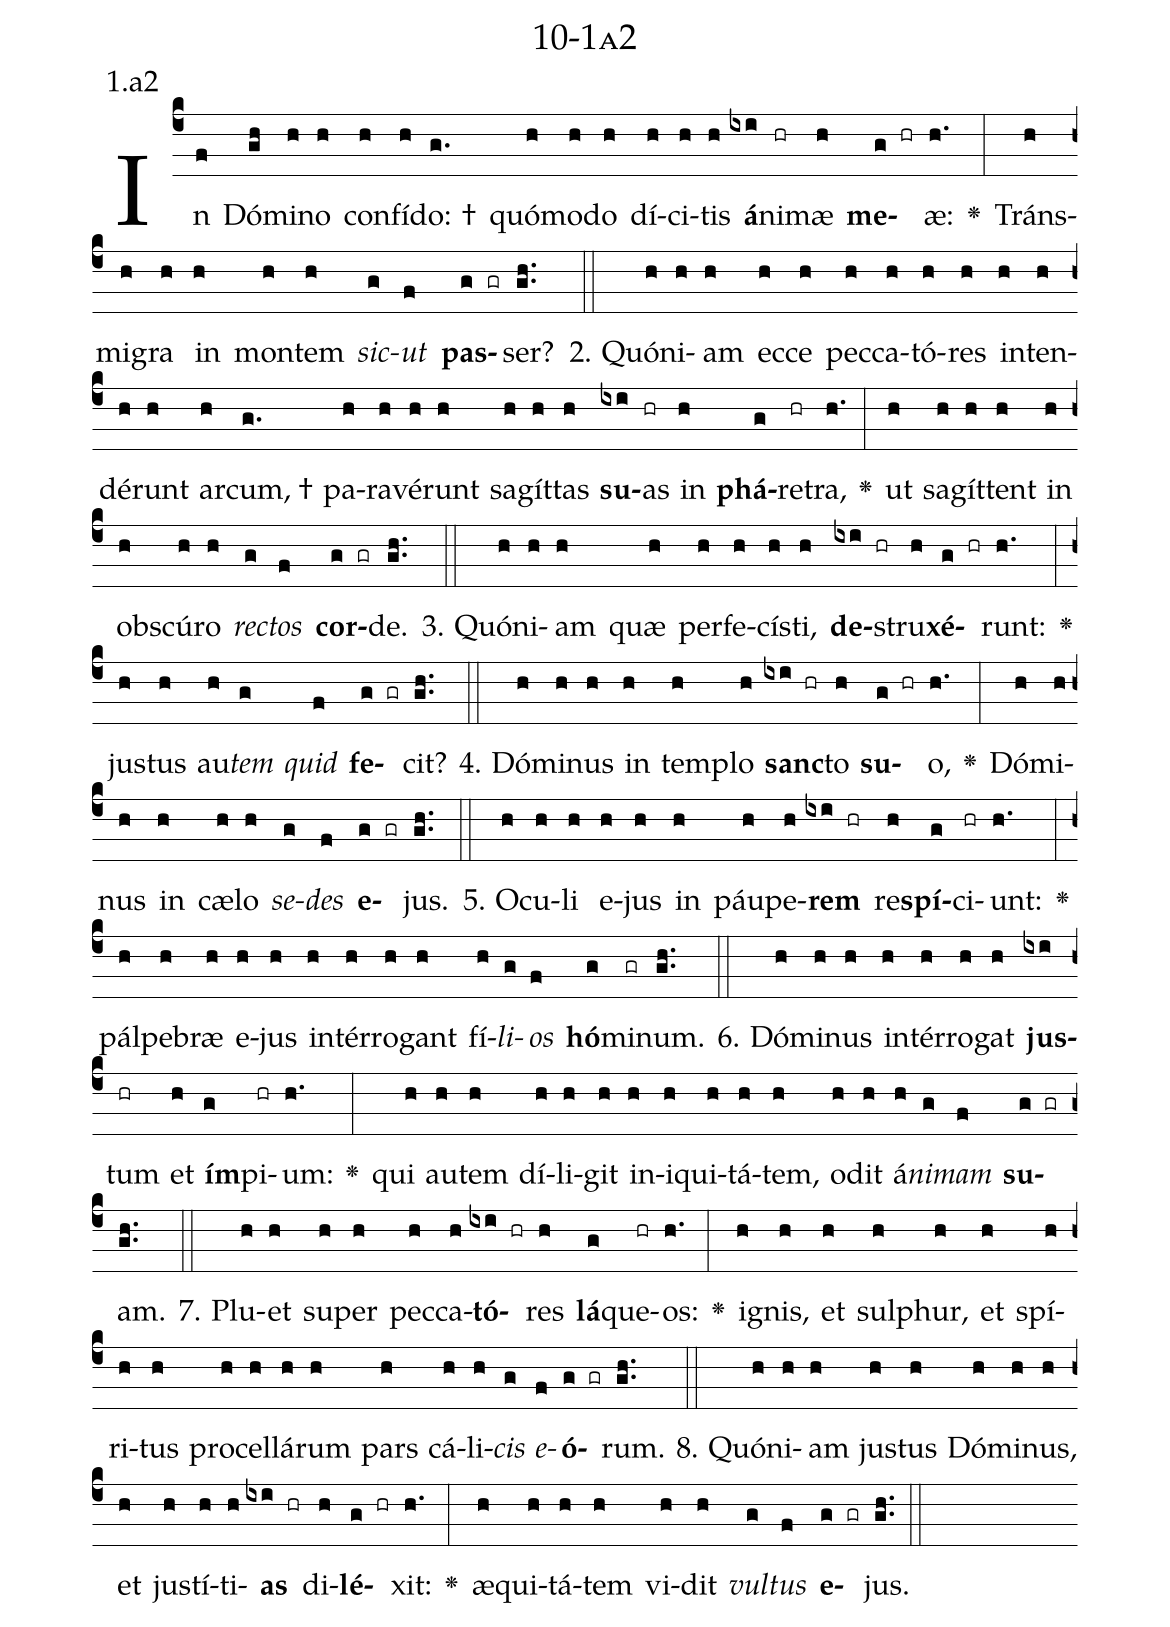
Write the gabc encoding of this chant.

name: 10-1a2;
annotation: 1.a2;
%%
(c4)In(f) Dó(gh)mi(h)no(h) con(h)fí(h)do: †(g.) quó(h)mo(h)do(h) dí(h)ci(h)tis(h) <b>á</b>(ixi)ni(hr)mæ(h) <b>me</b>(g hr)æ:(h.) <v>\greheightstar</v>(:) Tráns(h)mi(h)gra(h) in(h) mon(h)tem(h) <i>sic</i>(g)<i>ut</i>(f) <b>pas</b>(g gr)ser?(gh..) (::)
2. Quón(h)i(h)am(h) ec(h)ce(h) pec(h)ca(h)tó(h)res(h) in(h)ten(h)dé(h)runt(h) ar(h)cum, †(g.) pa(h)ra(h)vé(h)runt(h) sa(h)gít(h)tas(h) <b>su</b>(ixi)as(hr) in(h) <b>phá</b>(g)re(hr)tra,(h.) <v>\greheightstar</v>(:) ut(h) sa(h)gít(h)tent(h) in(h) obs(h)cú(h)ro(h) <i>rec</i>(g)<i>tos</i>(f) <b>cor</b>(g gr)de.(gh..) (::)
3. Quón(h)i(h)am(h) quæ(h) per(h)fe(h)cís(h)ti,(h) <b>de</b>(ixi hr)stru(h)<b>xé</b>(g hr)runt:(h.) <v>\greheightstar</v>(:) jus(h)tus(h) au(h)<i>tem</i>(g) <i>quid</i>(f) <b>fe</b>(g gr)cit?(gh..) (::)
4. Dó(h)mi(h)nus(h) in(h) tem(h)plo(h) <b>sanc</b>(ixi hr)to(h) <b>su</b>(g hr)o,(h.) <v>\greheightstar</v>(:) Dó(h)mi(h)nus(h) in(h) cæ(h)lo(h) <i>se</i>(g)<i>des</i>(f) <b>e</b>(g gr)jus.(gh..) (::)
5. O(h)cu(h)li(h) e(h)jus(h) in(h) páu(h)pe(h)<b>rem</b>(ixi hr) re(h)<b>spí</b>(g)ci(hr)unt:(h.) <v>\greheightstar</v>(:) pál(h)pe(h)bræ(h) e(h)jus(h) in(h)tér(h)ro(h)gant(h) fí(h)<i>li</i>(g)<i>os</i>(f) <b>hó</b>(g)mi(gr)num.(gh..) (::)
6. Dó(h)mi(h)nus(h) in(h)tér(h)ro(h)gat(h) <b>jus</b>(ixi)tum(hr) et(h) <b>ím</b>(g)pi(hr)um:(h.) <v>\greheightstar</v>(:) qui(h) au(h)tem(h) dí(h)li(h)git(h) in(h)i(h)qui(h)tá(h)tem,(h) o(h)dit(h) á(h)<i>ni</i>(g)<i>mam</i>(f) <b>su</b>(g gr)am.(gh..) (::)
7. Plu(h)et(h) su(h)per(h) pec(h)ca(h)<b>tó</b>(ixi hr)res(h) <b>lá</b>(g)que(hr)os:(h.) <v>\greheightstar</v>(:) i(h)gnis,(h) et(h) sul(h)phur,(h) et(h) spí(h)ri(h)tus(h) pro(h)cel(h)lá(h)rum(h) pars(h) cá(h)li(h)<i>cis</i>(g) <i>e</i>(f)<b>ó</b>(g gr)rum.(gh..) (::)
8. Quón(h)i(h)am(h) jus(h)tus(h) Dó(h)mi(h)nus,(h) et(h) jus(h)tí(h)ti(h)<b>as</b>(ixi hr) di(h)<b>lé</b>(g hr)xit:(h.) <v>\greheightstar</v>(:) æ(h)qui(h)tá(h)tem(h) vi(h)dit(h) <i>vul</i>(g)<i>tus</i>(f) <b>e</b>(g gr)jus.(gh..) (::)
